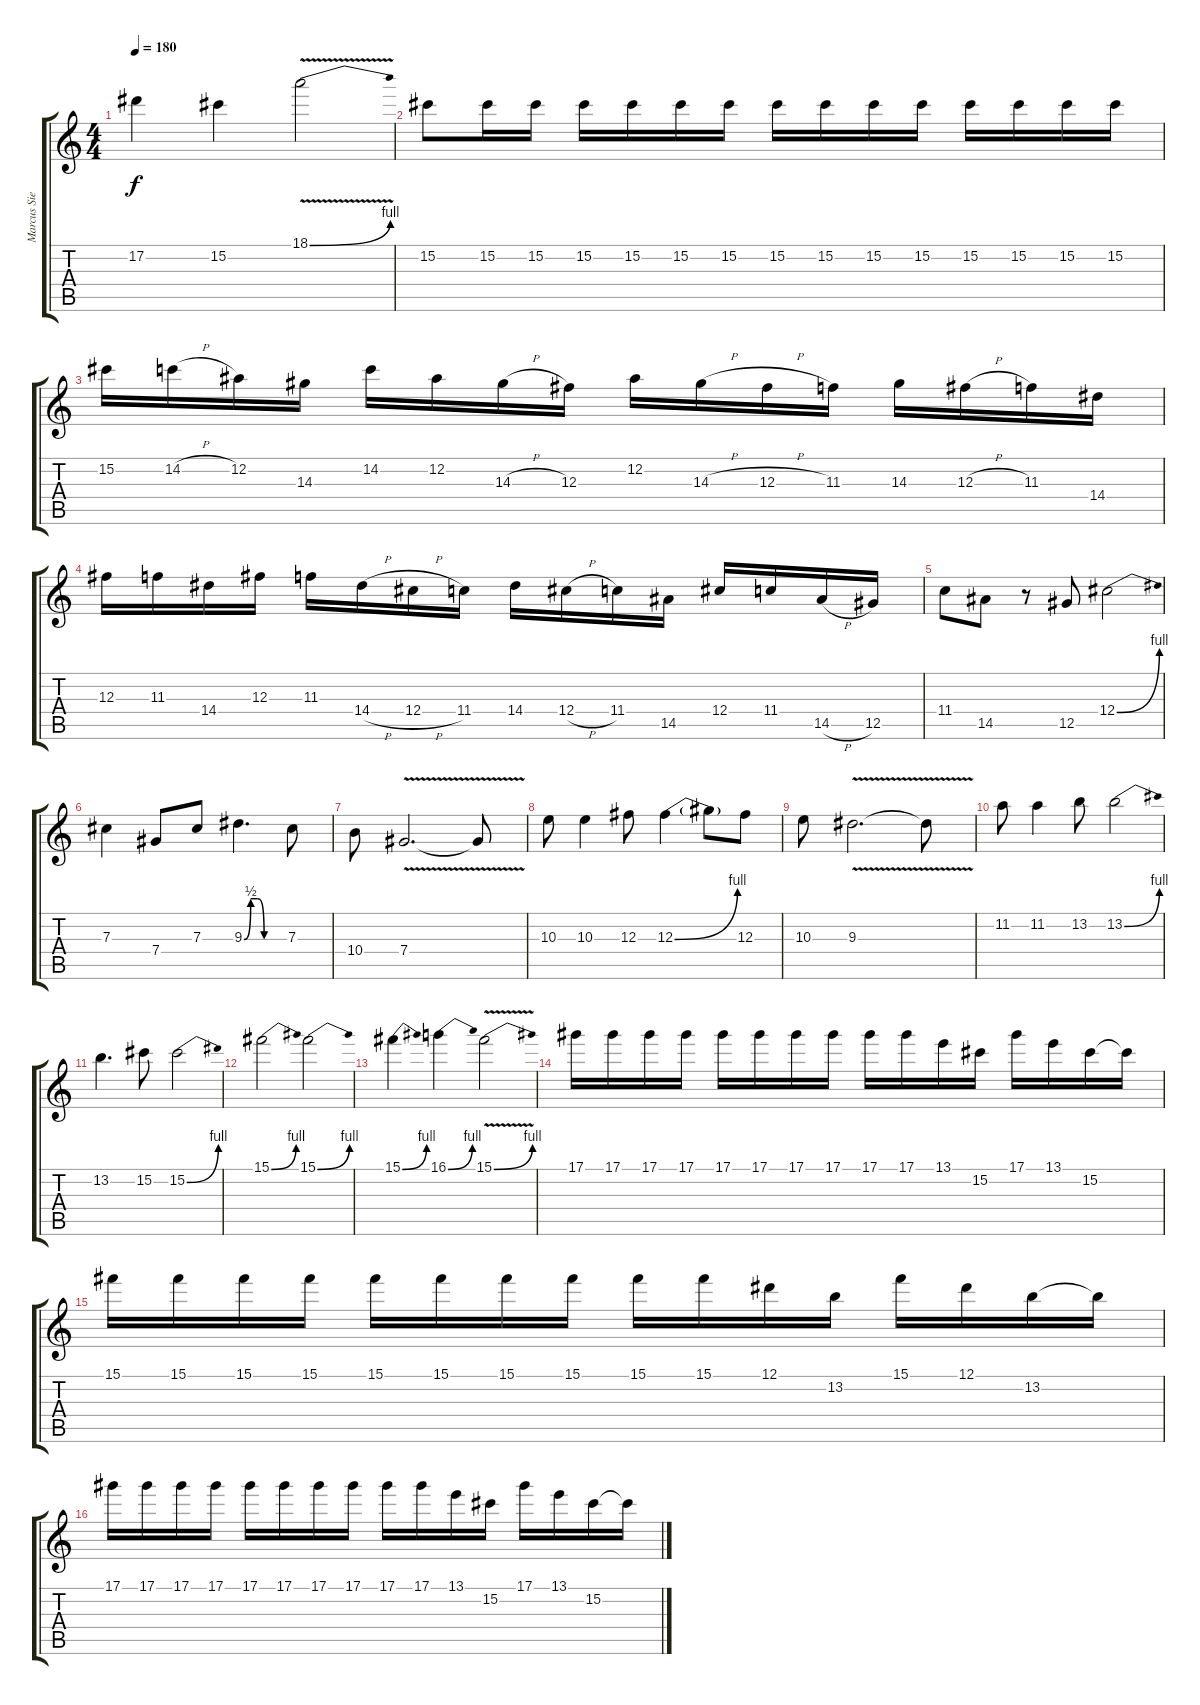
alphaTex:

\track ("Marcus Siepen" "Marcus Sie") {instrument distortionguitar}
\staff {score tabs}
\tuning (Eb4 Bb3 Gb3 Db3 Ab2 Eb2) {hide}
\ts (4 4)
\tempo 180
\clef g2
\ks c
17.2.4{dy f} 15.2.4 18.1{be (bend 0 0 60 4) v}.2 |
15.2.8 15.2.16 15.2.16 15.2.16 15.2.16 15.2.16 15.2.16 15.2.16 15.2.16 15.2.16 15.2.16 15.2.16 15.2.16 15.2.16 15.2.16 |
15.2.16 14.2{h}.16 12.2.16 14.3.16 14.2.16 12.2.16 14.3{h}.16 12.3.16 12.2.16 14.3{h}.16 12.3{h}.16 11.3.16 14.3.16 12.3{h}.16 11.3.16 14.4.16 |
12.3.16 11.3.16 14.4.16 12.3.16 11.3.16 14.4{h}.16 12.4{h}.16 11.4.16 14.4.16 12.4{h}.16 11.4.16 14.5.16 12.4.16 11.4.16 14.5{h}.16 12.5.16 |
11.4.8 14.5.8 r.8 12.5.8 12.4{be (bend 0 0 60 4)}.2 |
7.3.4 7.4.8 7.3.8 9.3{be (custom 0 0 10 2 20 2 30 0 40 0 46 0 50 0 60 0)}.4{d} 7.3.8 |
10.4.8 7.4{v}.2{d} 7.4{t}.8 |
10.3.8 10.3.4 12.3.8 12.3{be (bend 0 0 60 4)}.4 12.3{t}.8 12.3.8 |
10.3.8 9.3{v}.2{d} 9.3{t}.8 |
11.2.8 11.2.4 13.2.8 13.2{be (bend 0 0 60 4)}.2 |
13.2.4{d} 15.2.8 15.2{be (bend 0 0 60 4)}.2 |
15.1{be (bend 0 0 60 4)}.2 15.1{be (bend 0 0 60 4)}.2 |
15.1{be (bend 0 0 60 4)}.4 16.1{be (bend 0 0 60 4)}.4 15.1{be (bend 0 0 60 4) v}.2 |
17.1.16 17.1.16 17.1.16 17.1.16 17.1.16 17.1.16 17.1.16 17.1.16 17.1.16 17.1.16 13.1.16 15.2.16 17.1.16 13.1.16 15.2.16 15.2{t}.16 |
15.1.16 15.1.16 15.1.16 15.1.16 15.1.16 15.1.16 15.1.16 15.1.16 15.1.16 15.1.16 12.1.16 13.2.16 15.1.16 12.1.16 13.2.16 13.2{t}.16 |
17.1.16 17.1.16 17.1.16 17.1.16 17.1.16 17.1.16 17.1.16 17.1.16 17.1.16 17.1.16 13.1.16 15.2.16 17.1.16 13.1.16 15.2.16 15.2{t}.16
